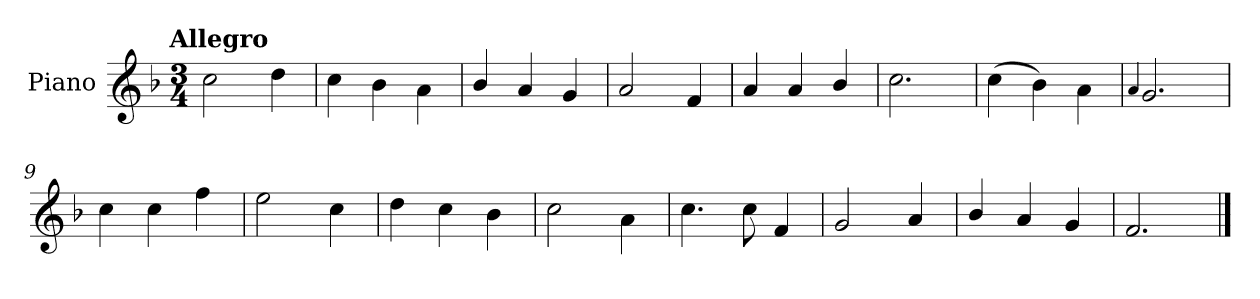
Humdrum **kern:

**kern
*part1
*staff1
*I"Piano
*I'Pno.
*clefG2
*k[b-]
!!LO:TX:omd:t=Allegro
*M3/4
*MM144
=1
2cc\
4dd\
=2
4cc\
4b-\
4a\
=3
4b-/
4a/
4g/
=4
2a/
4f/
=5
4a/
4a/
4b-/
=6
2.cc\
=7
(>4cc\
4b-\)
4a\
!!LO:LB:g=z
=8
4qqa/
2.g/
=9
4cc\
4cc\
4ff\
=10
2ee\
4cc\
=11
4dd\
4cc\
4b-\
=12
2cc\
4a\
=13
4.cc\
8cc\
4f/
=14
2g/
4a/
=15
4b-/
4a/
4g/
=16
2.f/
==
*-
